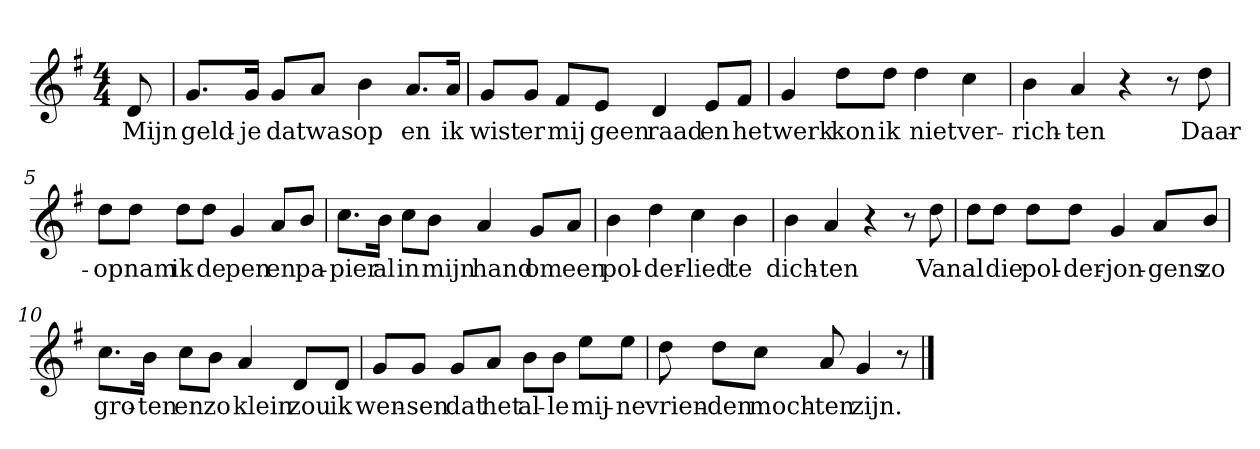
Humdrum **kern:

**kern	**text
*part1	*part1
*staff1	*staff1
*clefG2	*
*k[f#]	*
*G:	*
*M4/4	*
*MM120	*
=	=
8d	Mijn
=1	=1
8.g/L	geld-
16g/Jk	-je
8g/L	dat
8a/J	was
4b	op
8.a/L	en
16a/Jk	ik
=2	=2
8g/L	wist
8g/J	er
8f#/L	mij
8e/J	geen
4d	raad
8e/L	en
8f#/J	het
=3	=3
4g	werk
8dd\L	kon
8dd\J	ik
4dd	niet
4cc	ver-
=4	=4
4b	-rich-
4a	-ten
4r	.
8r	.
8dd	Daar-
=5	=5
8dd\L	-op
8dd\J	nam
8dd\L	ik
8dd\J	de
4g	pen
8a/L	en
8b/J	pa-
=6	=6
8.cc\L	-pier
16b\Jk	al
8cc\L	in
8b\J	mijn
4a	hand
8g/L	om
8a/J	een
=7	=7
4b	pol-
4dd	-der-
4cc	-lied
4b	te
=8	=8
4b	dich-
4a	-ten
4r	.
8r	.
8dd	Van
=9	=9
8dd\L	al
8dd\J	die
8dd\L	pol-
8dd\J	-der-
4g	-jon-
8a/L	-gens
8b/J	zo
=10	=10
8.cc\L	gro-
16b\Jk	-ten
8cc\L	en
8b\J	zo
4a	klein
8d/L	zou
8d/J	ik
=11	=11
8g/L	wen-
8g/J	-sen
8g/L	dat
8a/J	het
8b\L	al-
8b\J	-le
8ee\L	mij-
8ee\J	-ne
=12	=12
8dd	vrien-
8dd\L	-den
8cc\J	moch-
8a	-ten
4g	zijn.
8r	.
==	==
*-	*-
